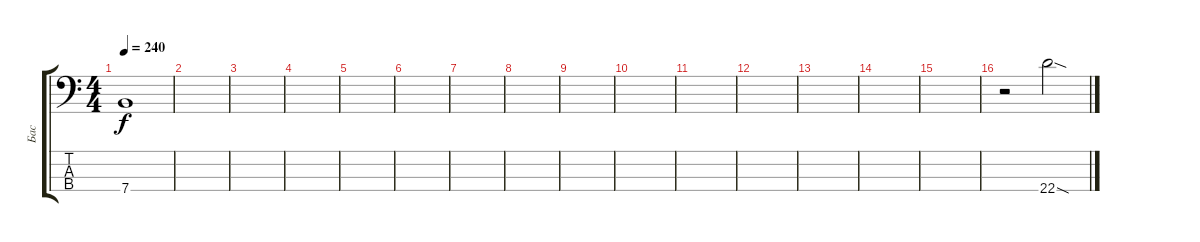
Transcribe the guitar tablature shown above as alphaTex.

\track ("Бас" "Бас") {instrument slapbass1}
\staff {score tabs}
\tuning (G2 D2 A1 E1) {hide}
\ts (4 4)
\tempo 240
\clef f4
\ks c
7.4.1{dy f} |
|
|
|
|
|
|
|
|
|
|
|
|
|
|
r.2 22.4{sod}.2
